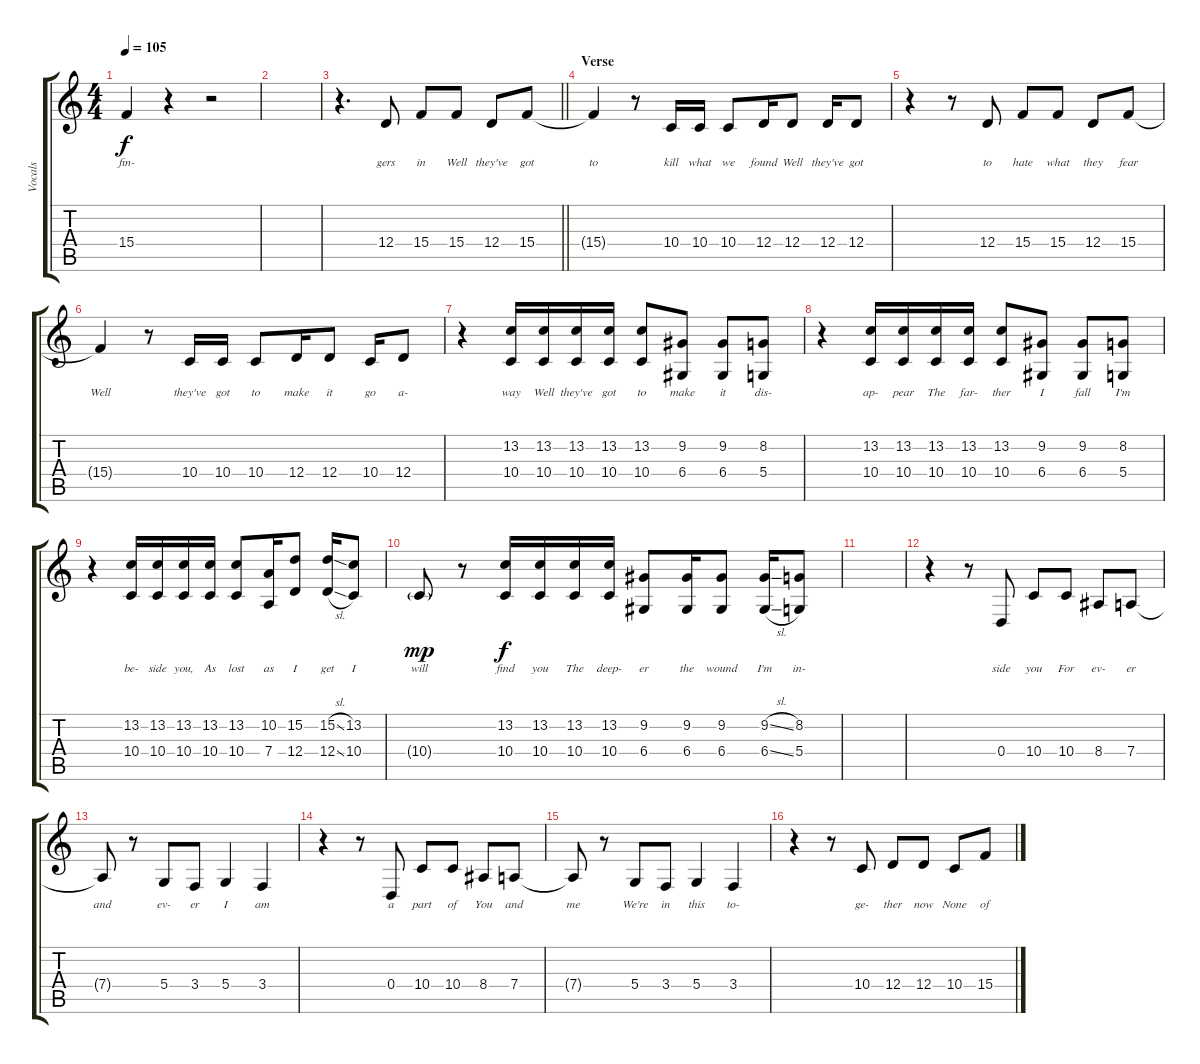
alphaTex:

\track ("Vocals" "Vocals") {instrument lead6voice}
\staff {score tabs}
\tuning (E4 B3 G3 D3 A2 E2) {hide}
\ts (4 4)
\tempo 105
\clef g2
\ks aminor
15.4{t}.4{lyrics (0 "fin-") lyrics (1 "") lyrics (2 "") lyrics (3 "") lyrics (4 "") dy f} r.4 r.2 |
|
\barLineRight lightlight
r.4{d} 12.4.8{lyrics (0 "gers") lyrics (1 "") lyrics (2 "") lyrics (3 "") lyrics (4 "")} 15.4.8{lyrics (0 "in") lyrics (1 "") lyrics (2 "") lyrics (3 "") lyrics (4 "")} 15.4.8{lyrics (0 "Well") lyrics (1 "") lyrics (2 "") lyrics (3 "") lyrics (4 "")} 12.4.8{lyrics (0 "they've") lyrics (1 "") lyrics (2 "") lyrics (3 "") lyrics (4 "")} 15.4.8{lyrics (0 "got") lyrics (1 "") lyrics (2 "") lyrics (3 "") lyrics (4 "")} |
\section ("" "Verse")
15.4{t}.4{lyrics (0 "to") lyrics (1 "") lyrics (2 "") lyrics (3 "") lyrics (4 "")} r.8 10.4.16{lyrics (0 "kill") lyrics (1 "") lyrics (2 "") lyrics (3 "") lyrics (4 "")} 10.4.16{lyrics (0 "what") lyrics (1 "") lyrics (2 "") lyrics (3 "") lyrics (4 "")} 10.4.8{lyrics (0 "we") lyrics (1 "") lyrics (2 "") lyrics (3 "") lyrics (4 "")} 12.4.16{lyrics (0 "found") lyrics (1 "") lyrics (2 "") lyrics (3 "") lyrics (4 "")} 12.4.8{lyrics (0 "Well") lyrics (1 "") lyrics (2 "") lyrics (3 "") lyrics (4 "")} 12.4.16{lyrics (0 "they've") lyrics (1 "") lyrics (2 "") lyrics (3 "") lyrics (4 "")} 12.4.8{lyrics (0 "got") lyrics (1 "") lyrics (2 "") lyrics (3 "") lyrics (4 "")} |
r.4 r.8 12.4.8{lyrics (0 "to") lyrics (1 "") lyrics (2 "") lyrics (3 "") lyrics (4 "")} 15.4.8{lyrics (0 "hate") lyrics (1 "") lyrics (2 "") lyrics (3 "") lyrics (4 "")} 15.4.8{lyrics (0 "what") lyrics (1 "") lyrics (2 "") lyrics (3 "") lyrics (4 "")} 12.4.8{lyrics (0 "they") lyrics (1 "") lyrics (2 "") lyrics (3 "") lyrics (4 "")} 15.4.8{lyrics (0 "fear") lyrics (1 "") lyrics (2 "") lyrics (3 "") lyrics (4 "")} |
15.4{t}.4{lyrics (0 "Well") lyrics (1 "") lyrics (2 "") lyrics (3 "") lyrics (4 "")} r.8 10.4.16{lyrics (0 "they've") lyrics (1 "") lyrics (2 "") lyrics (3 "") lyrics (4 "")} 10.4.16{lyrics (0 "got") lyrics (1 "") lyrics (2 "") lyrics (3 "") lyrics (4 "")} 10.4.8{lyrics (0 "to") lyrics (1 "") lyrics (2 "") lyrics (3 "") lyrics (4 "")} 12.4.16{lyrics (0 "make") lyrics (1 "") lyrics (2 "") lyrics (3 "") lyrics (4 "")} 12.4.8{lyrics (0 "it") lyrics (1 "") lyrics (2 "") lyrics (3 "") lyrics (4 "")} 10.4.16{lyrics (0 "go") lyrics (1 "") lyrics (2 "") lyrics (3 "") lyrics (4 "")} 12.4.8{lyrics (0 "a-") lyrics (1 "") lyrics (2 "") lyrics (3 "") lyrics (4 "")} |
r.4 (13.2 10.4).16{lyrics (0 "way") lyrics (1 "") lyrics (2 "") lyrics (3 "") lyrics (4 "")} (13.2 10.4).16{lyrics (0 "Well") lyrics (1 "") lyrics (2 "") lyrics (3 "") lyrics (4 "")} (13.2 10.4).16{lyrics (0 "they've") lyrics (1 "") lyrics (2 "") lyrics (3 "") lyrics (4 "")} (13.2 10.4).16{lyrics (0 "got") lyrics (1 "") lyrics (2 "") lyrics (3 "") lyrics (4 "")} (13.2 10.4).8{lyrics (0 "to") lyrics (1 "") lyrics (2 "") lyrics (3 "") lyrics (4 "")} (9.2 6.4).8{lyrics (0 "make") lyrics (1 "") lyrics (2 "") lyrics (3 "") lyrics (4 "")} (9.2 6.4).8{lyrics (0 "it") lyrics (1 "") lyrics (2 "") lyrics (3 "") lyrics (4 "")} (8.2 5.4).8{lyrics (0 "dis-") lyrics (1 "") lyrics (2 "") lyrics (3 "") lyrics (4 "")} |
r.4 (13.2 10.4).16{lyrics (0 "ap-") lyrics (1 "") lyrics (2 "") lyrics (3 "") lyrics (4 "")} (13.2 10.4).16{lyrics (0 "pear") lyrics (1 "") lyrics (2 "") lyrics (3 "") lyrics (4 "")} (13.2 10.4).16{lyrics (0 "The") lyrics (1 "") lyrics (2 "") lyrics (3 "") lyrics (4 "")} (13.2 10.4).16{lyrics (0 "far-") lyrics (1 "") lyrics (2 "") lyrics (3 "") lyrics (4 "")} (13.2 10.4).8{lyrics (0 "ther") lyrics (1 "") lyrics (2 "") lyrics (3 "") lyrics (4 "")} (9.2 6.4).8{lyrics (0 "I") lyrics (1 "") lyrics (2 "") lyrics (3 "") lyrics (4 "")} (9.2 6.4).8{lyrics (0 "fall") lyrics (1 "") lyrics (2 "") lyrics (3 "") lyrics (4 "")} (8.2 5.4).8{lyrics (0 "I'm") lyrics (1 "") lyrics (2 "") lyrics (3 "") lyrics (4 "")} |
r.4 (13.2 10.4).16{lyrics (0 "be-") lyrics (1 "") lyrics (2 "") lyrics (3 "") lyrics (4 "")} (13.2 10.4).16{lyrics (0 "side") lyrics (1 "") lyrics (2 "") lyrics (3 "") lyrics (4 "")} (13.2 10.4).16{lyrics (0 "you,") lyrics (1 "") lyrics (2 "") lyrics (3 "") lyrics (4 "")} (13.2 10.4).16{lyrics (0 "As") lyrics (1 "") lyrics (2 "") lyrics (3 "") lyrics (4 "")} (13.2 10.4).8{lyrics (0 "lost") lyrics (1 "") lyrics (2 "") lyrics (3 "") lyrics (4 "")} (10.2 7.4).16{lyrics (0 "as") lyrics (1 "") lyrics (2 "") lyrics (3 "") lyrics (4 "")} (15.2 12.4).8{lyrics (0 "I") lyrics (1 "") lyrics (2 "") lyrics (3 "") lyrics (4 "")} (15.2{sl} 12.4{sl}).16{lyrics (0 "get") lyrics (1 "") lyrics (2 "") lyrics (3 "") lyrics (4 "")} (13.2 10.4).8{lyrics (0 "I") lyrics (1 "") lyrics (2 "") lyrics (3 "") lyrics (4 "")} |
10.4{g}.8{lyrics (0 "will") lyrics (1 "") lyrics (2 "") lyrics (3 "") lyrics (4 "") dy mp} r.8 (13.2 10.4).16{lyrics (0 "find") lyrics (1 "") lyrics (2 "") lyrics (3 "") lyrics (4 "") dy f} (13.2 10.4).16{lyrics (0 "you") lyrics (1 "") lyrics (2 "") lyrics (3 "") lyrics (4 "")} (13.2 10.4).16{lyrics (0 "The") lyrics (1 "") lyrics (2 "") lyrics (3 "") lyrics (4 "")} (13.2 10.4).16{lyrics (0 "deep-") lyrics (1 "") lyrics (2 "") lyrics (3 "") lyrics (4 "")} (9.2 6.4).8{lyrics (0 "er") lyrics (1 "") lyrics (2 "") lyrics (3 "") lyrics (4 "")} (9.2 6.4).16{lyrics (0 "the") lyrics (1 "") lyrics (2 "") lyrics (3 "") lyrics (4 "")} (9.2 6.4).8{lyrics (0 "wound") lyrics (1 "") lyrics (2 "") lyrics (3 "") lyrics (4 "")} (9.2{sl} 6.4{sl}).16{lyrics (0 "I'm") lyrics (1 "") lyrics (2 "") lyrics (3 "") lyrics (4 "")} (8.2 5.4).8{lyrics (0 "in-") lyrics (1 "") lyrics (2 "") lyrics (3 "") lyrics (4 "")} |
|
r.4 r.8 0.4.8{lyrics (0 "side") lyrics (1 "") lyrics (2 "") lyrics (3 "") lyrics (4 "")} 10.4.8{lyrics (0 "you") lyrics (1 "") lyrics (2 "") lyrics (3 "") lyrics (4 "")} 10.4.8{lyrics (0 "For") lyrics (1 "") lyrics (2 "") lyrics (3 "") lyrics (4 "")} 8.4.8{lyrics (0 "ev-") lyrics (1 "") lyrics (2 "") lyrics (3 "") lyrics (4 "")} 7.4.8{lyrics (0 "er") lyrics (1 "") lyrics (2 "") lyrics (3 "") lyrics (4 "")} |
7.4{t}.8{lyrics (0 "and") lyrics (1 "") lyrics (2 "") lyrics (3 "") lyrics (4 "")} r.8 5.4.8{lyrics (0 "ev-") lyrics (1 "") lyrics (2 "") lyrics (3 "") lyrics (4 "")} 3.4.8{lyrics (0 "er") lyrics (1 "") lyrics (2 "") lyrics (3 "") lyrics (4 "")} 5.4.4{lyrics (0 "I") lyrics (1 "") lyrics (2 "") lyrics (3 "") lyrics (4 "")} 3.4.4{lyrics (0 "am") lyrics (1 "") lyrics (2 "") lyrics (3 "") lyrics (4 "")} |
r.4 r.8 0.4.8{lyrics (0 "a") lyrics (1 "") lyrics (2 "") lyrics (3 "") lyrics (4 "")} 10.4.8{lyrics (0 "part") lyrics (1 "") lyrics (2 "") lyrics (3 "") lyrics (4 "")} 10.4.8{lyrics (0 "of") lyrics (1 "") lyrics (2 "") lyrics (3 "") lyrics (4 "")} 8.4.8{lyrics (0 "You") lyrics (1 "") lyrics (2 "") lyrics (3 "") lyrics (4 "")} 7.4.8{lyrics (0 "and") lyrics (1 "") lyrics (2 "") lyrics (3 "") lyrics (4 "")} |
7.4{t}.8{lyrics (0 "me") lyrics (1 "") lyrics (2 "") lyrics (3 "") lyrics (4 "")} r.8 5.4.8{lyrics (0 "We're") lyrics (1 "") lyrics (2 "") lyrics (3 "") lyrics (4 "")} 3.4.8{lyrics (0 "in") lyrics (1 "") lyrics (2 "") lyrics (3 "") lyrics (4 "")} 5.4.4{lyrics (0 "this") lyrics (1 "") lyrics (2 "") lyrics (3 "") lyrics (4 "")} 3.4.4{lyrics (0 "to-") lyrics (1 "") lyrics (2 "") lyrics (3 "") lyrics (4 "")} |
r.4 r.8 10.4.8{lyrics (0 "ge-") lyrics (1 "") lyrics (2 "") lyrics (3 "") lyrics (4 "")} 12.4.8{lyrics (0 "ther") lyrics (1 "") lyrics (2 "") lyrics (3 "") lyrics (4 "")} 12.4.8{lyrics (0 "now") lyrics (1 "") lyrics (2 "") lyrics (3 "") lyrics (4 "")} 10.4.8{lyrics (0 "None") lyrics (1 "") lyrics (2 "") lyrics (3 "") lyrics (4 "")} 15.4.8{lyrics (0 "of") lyrics (1 "") lyrics (2 "") lyrics (3 "") lyrics (4 "")}
